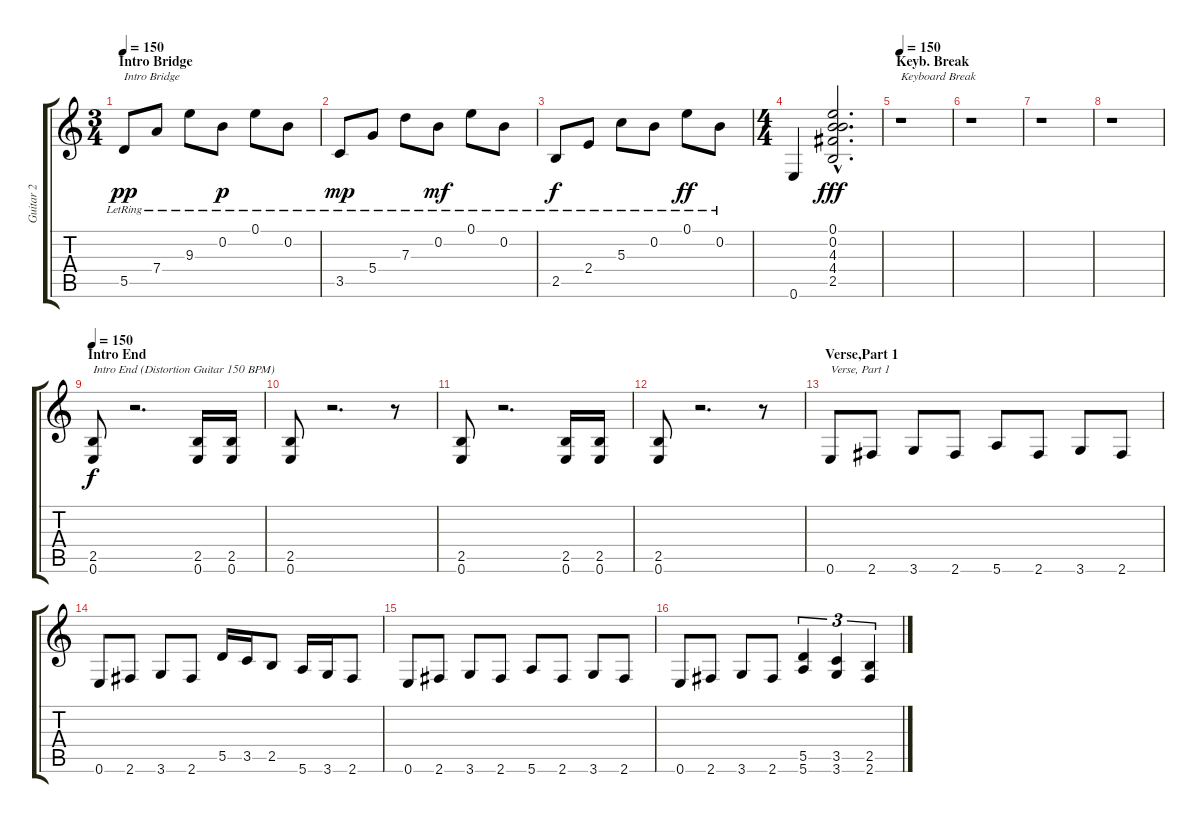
\track ("Guitar 2" "Guitar 2") {instrument distortionguitar}
\staff {score tabs}
\tuning (E4 B3 G3 D3 A2 E2) {hide}
\ts (3 4)
\section ("" "Intro Bridge")
\tempo 150
\clef g2
\ks c
5.5{lr}.8{txt "Intro Bridge" dy pp} 7.4{lr}.8 9.3{lr}.8 0.2{lr}.8{dy p} 0.1{lr}.8 0.2{lr}.8 |
3.5{lr}.8{dy mp} 5.4{lr}.8 7.3{lr}.8 0.2{lr}.8{dy mf} 0.1{lr}.8 0.2{lr}.8 |
2.5{lr}.8{dy f} 2.4{lr}.8 5.3{lr}.8 0.2{lr}.8 0.1{lr}.8{dy ff} 0.2{lr}.8 |
\ts (4 4)
0.6.4 (0.1{hac} 0.2{hac} 4.3{hac} 4.4{hac} 2.5{hac}).2{d dy fff} |
\section ("" "Keyb. Break")
\tempo 150
r.1{txt "Keyboard Break"} |
r.1 |
r.1 |
r.1 |
\section ("" "Intro End")
\tempo 150
(2.5 0.6).8{txt "Intro End (Distortion Guitar 150 BPM)" dy f instrument distortionguitar} r.2{d} (2.5 0.6).16 (2.5 0.6).16 |
(2.5 0.6).8 r.2{d} r.8 |
(2.5 0.6).8 r.2{d} (2.5 0.6).16 (2.5 0.6).16 |
(2.5 0.6).8 r.2{d} r.8 |
\section ("" "Verse,Part 1")
0.6.8{txt "Verse, Part 1"} 2.6.8 3.6.8 2.6.8 5.6.8 2.6.8 3.6.8 2.6.8 |
0.6.8 2.6.8 3.6.8 2.6.8 5.5.16 3.5.16 2.5.8 5.6.16 3.6.16 2.6.8 |
0.6.8 2.6.8 3.6.8 2.6.8 5.6.8 2.6.8 3.6.8 2.6.8 |
0.6.8 2.6.8 3.6.8 2.6.8 (5.5 5.6).4{tu (3 2)} (3.5 3.6).4{tu (3 2)} (2.5 2.6).4{tu (3 2)}
